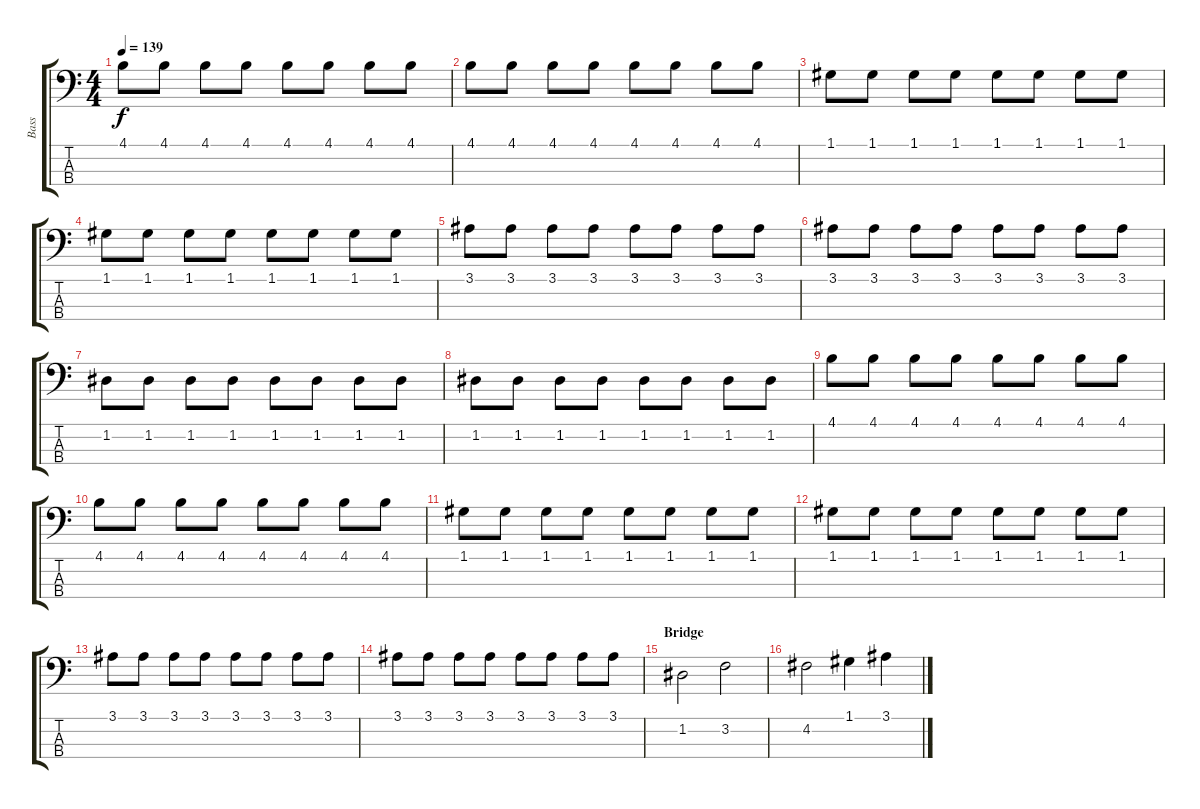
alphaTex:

\track ("Bass" "Bass") {instrument acousticguitarnylon}
\staff {score tabs}
\tuning (G2 D2 A1 E1) {hide}
\ts (4 4)
\tempo 139
\clef f4
\ks c
4.1.8{dy f} 4.1.8 4.1.8 4.1.8 4.1.8 4.1.8 4.1.8 4.1.8 |
4.1.8 4.1.8 4.1.8 4.1.8 4.1.8 4.1.8 4.1.8 4.1.8 |
1.1.8 1.1.8 1.1.8 1.1.8 1.1.8 1.1.8 1.1.8 1.1.8 |
1.1.8 1.1.8 1.1.8 1.1.8 1.1.8 1.1.8 1.1.8 1.1.8 |
3.1.8 3.1.8 3.1.8 3.1.8 3.1.8 3.1.8 3.1.8 3.1.8 |
3.1.8 3.1.8 3.1.8 3.1.8 3.1.8 3.1.8 3.1.8 3.1.8 |
1.2.8 1.2.8 1.2.8 1.2.8 1.2.8 1.2.8 1.2.8 1.2.8 |
1.2.8 1.2.8 1.2.8 1.2.8 1.2.8 1.2.8 1.2.8 1.2.8 |
4.1.8 4.1.8 4.1.8 4.1.8 4.1.8 4.1.8 4.1.8 4.1.8 |
4.1.8 4.1.8 4.1.8 4.1.8 4.1.8 4.1.8 4.1.8 4.1.8 |
1.1.8 1.1.8 1.1.8 1.1.8 1.1.8 1.1.8 1.1.8 1.1.8 |
1.1.8 1.1.8 1.1.8 1.1.8 1.1.8 1.1.8 1.1.8 1.1.8 |
3.1.8 3.1.8 3.1.8 3.1.8 3.1.8 3.1.8 3.1.8 3.1.8 |
3.1.8 3.1.8 3.1.8 3.1.8 3.1.8 3.1.8 3.1.8 3.1.8 |
\section ("" "Bridge")
1.2.2 3.2.2 |
4.2.2 1.1.4 3.1.4
